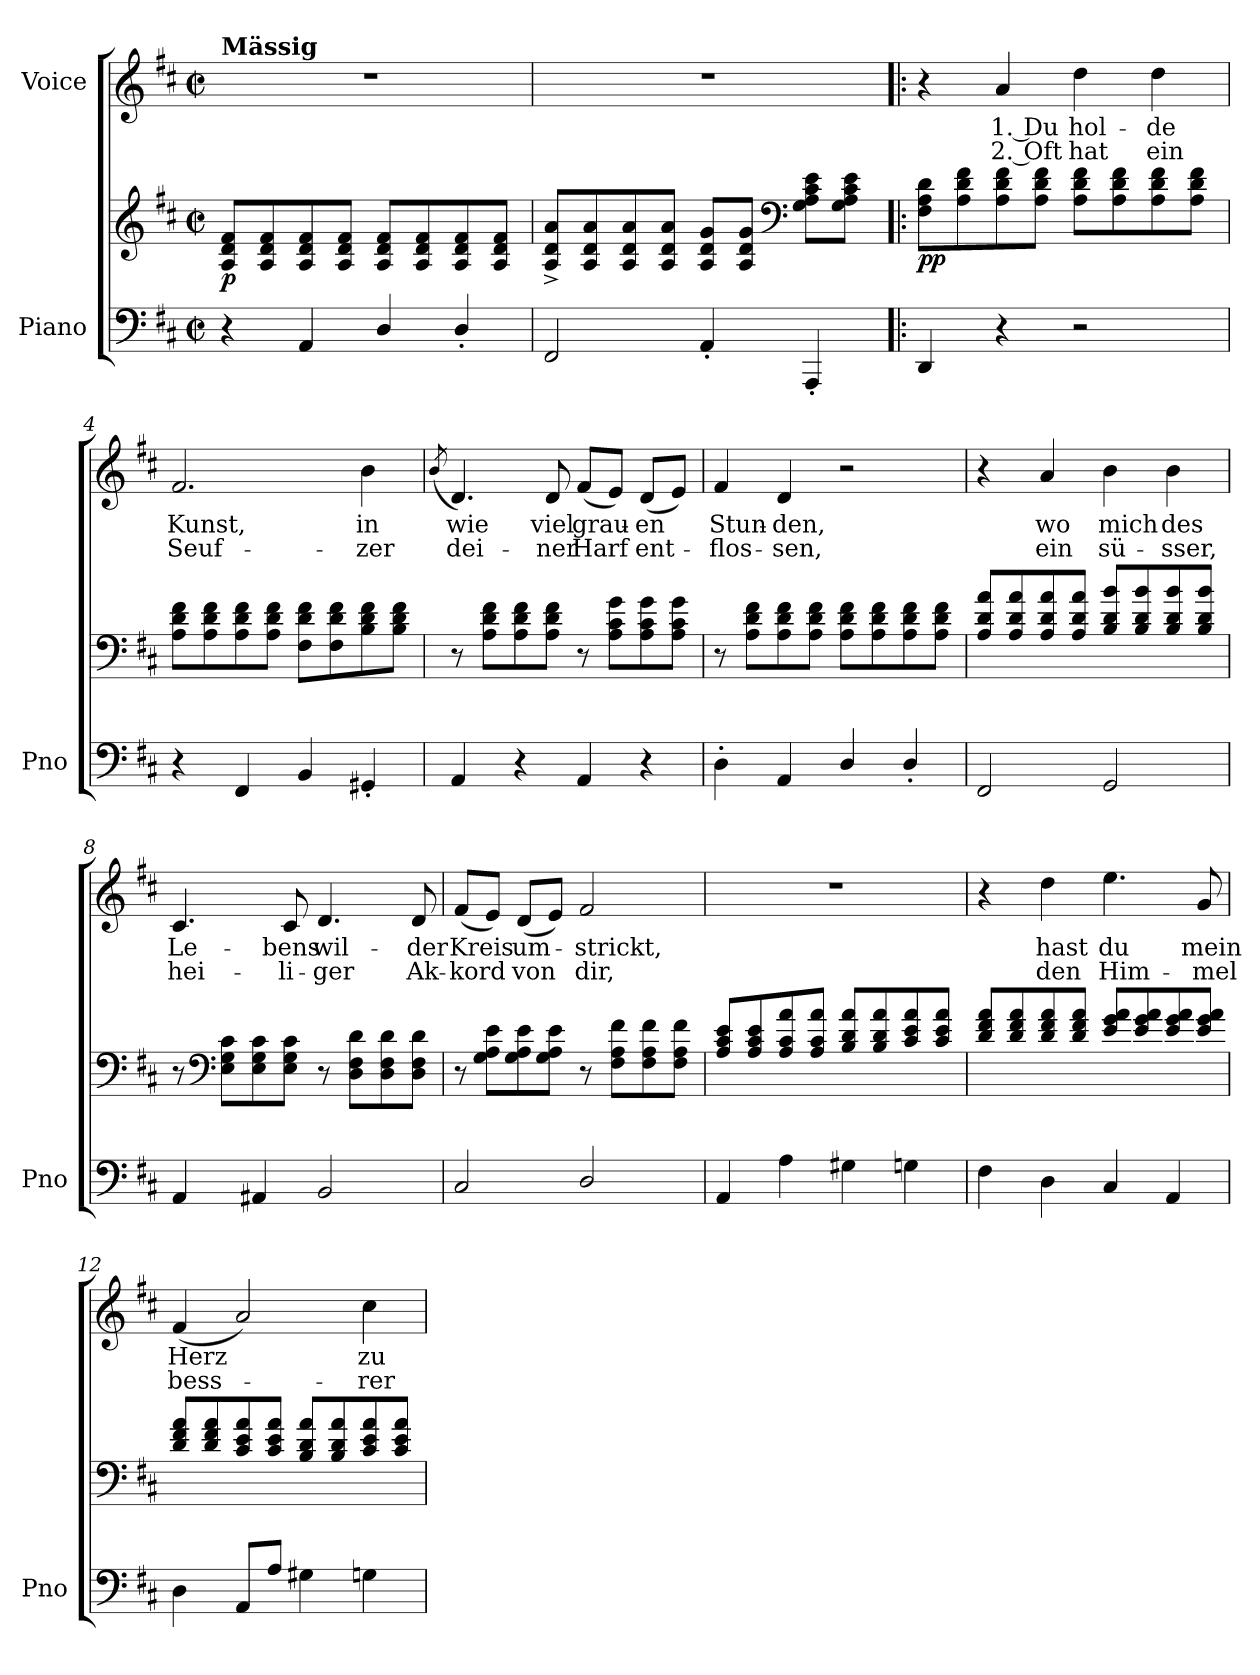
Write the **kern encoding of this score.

**kern	**kern	**dynam	**kern	**text	**text
*part2	*part2	*part2	*part1	*part1	*part1
*staff3	*staff2	*staff2/3	*staff1	*staff1	*staff1
*I"Piano	*	*	*I"Voice	*	*
*I'Pno	*	*	*	*	*
*clefF4	*clefG2	*	*clefG2	*	*
*k[f#c#]	*k[f#c#]	*	*k[f#c#]	*	*
*M2/2	*M2/2	*	*M2/2	*	*
*met(c|)	*met(c|)	*	*met(c|)	*	*
=1	=1	=1	=1	=1	=1
!	!	!	!LO:TX:a:B:t=Mässig	!	!
!	!	!LO:DY:b	!	!	!
4r	8A/ 8d/ 8f#/L	p	1r	.	.
.	8A/ 8d/ 8f#/	.	.	.	.
4AA/	8A/ 8d/ 8f#/	.	.	.	.
.	8A/ 8d/ 8f#/J	.	.	.	.
4D/	8A/ 8d/ 8f#/L	.	.	.	.
.	8A/ 8d/ 8f#/	.	.	.	.
4D'/	8A/ 8d/ 8f#/	.	.	.	.
.	8A/ 8d/ 8f#/J	.	.	.	.
=2	=2	=2	=2	=2	=2
2FF#/	8A/^ 8d/^ 8a/^L	.	1r	.	.
.	8A/ 8d/ 8a/	.	.	.	.
.	8A/ 8d/ 8a/	.	.	.	.
.	8A/ 8d/ 8a/J	.	.	.	.
4AA'/	8A/ 8d/ 8g/L	.	.	.	.
.	8A/ 8d/ 8g/J	.	.	.	.
*	*clefF4	*	*	*	*
4AAA'/	8G\ 8A\ 8c#\ 8e\L	.	.	.	.
.	8G\ 8A\ 8c#\ 8e\J	.	.	.	.
=3!|:	=3!|:	=3!|:	=3!|:	=3!|:	=3!|:
!	!	!LO:DY:b	!	!	!
4DD/	8F#\ 8A\ 8d\L	pp	4r	.	.
.	8A\ 8d\ 8f#\	.	.	.	.
!	!	!	!	!LO:LY:b	!LO:LY:b
4r	8A\ 8d\ 8f#\	.	4a/	1. Du	2. Oft
.	8A\ 8d\ 8f#\J	.	.	.	.
!	!	!	!	!LO:LY:b	!LO:LY:b
2r	8A\ 8d\ 8f#\L	.	4dd\	hol-	hat
.	8A\ 8d\ 8f#\	.	.	.	.
!	!	!	!	!LO:LY:b	!LO:LY:b
.	8A\ 8d\ 8f#\	.	4dd\	de	ein
.	8A\ 8d\ 8f#\J	.	.	.	.
=4	=4	=4	=4	=4	=4
!	!	!	!	!LO:LY:b	!LO:LY:b
4r	8A\ 8d\ 8f#\L	.	2.f#/	-Kunst,	Seuf-
.	8A\ 8d\ 8f#\	.	.	.	.
4FF#/	8A\ 8d\ 8f#\	.	.	.	.
.	8A\ 8d\ 8f#\J	.	.	.	.
4BB/	8F#\ 8d\ 8f#\L	.	.	.	.
.	8F#\ 8d\ 8f#\	.	.	.	.
!	!	!	!	!LO:LY:b	!LO:LY:b
4GG#X'/	8B\ 8d\ 8f#\	.	4b\	in	-zer
.	8B\ 8d\ 8f#\J	.	.	.	.
=5	=5	=5	=5	=5	=5
.	.	.	(<8qb/	.	.
!	!	!	!	!LO:LY:b	!LO:LY:b
4AA/	8r	.	4.d/)	wie	dei-
.	8A\ 8d\ 8f#\L	.	.	.	.
4r	8A\ 8d\ 8f#\	.	.	.	.
!	!	!	!	!LO:LY:b	!LO:LY:b
.	8A\ 8d\ 8f#\J	.	8d/	viel	-ner
!	!	!	!	!LO:LY:b	!LO:LY:b
4AA/	8r	.	(<8f#/L	grau-	Harf
.	8A\ 8c#\ 8g\L	.	8e/J)	.	.
!	!	!	!	!LO:LY:b	!LO:LY:b
4r	8A\ 8c#\ 8g\	.	(<8d/L	-en	ent-
.	8A\ 8c#\ 8g\J	.	8e/J)	.	.
!!LO:LB:g=z
=6	=6	=6	=6	=6	=6
!	!	!	!	!LO:LY:b	!LO:LY:b
4D'\	8r	.	4f#/	-Stun-	-flos-
.	8A\ 8d\ 8f#\L	.	.	.	.
!	!	!	!	!LO:LY:b	!LO:LY:b
4AA/	8A\ 8d\ 8f#\	.	4d/	den,	-sen,
.	8A\ 8d\ 8f#\J	.	.	.	.
4D/	8A\ 8d\ 8f#\L	.	2r	.	.
.	8A\ 8d\ 8f#\	.	.	.	.
4D'/	8A\ 8d\ 8f#\	.	.	.	.
.	8A\ 8d\ 8f#\J	.	.	.	.
=7	=7	=7	=7	=7	=7
2FF#/	8A/ 8d/ 8a/L	.	4r	.	.
.	8A/ 8d/ 8a/	.	.	.	.
!	!	!	!	!LO:LY:b	!LO:LY:b
.	8A/ 8d/ 8a/	.	4a/	wo	ein
.	8A/ 8d/ 8a/J	.	.	.	.
!	!	!	!	!LO:LY:b	!LO:LY:b
2GG/	8B/ 8d/ 8b/L	.	4b\	-mich	sü-
.	8B/ 8d/ 8b/	.	.	.	.
!	!	!	!	!LO:LY:b	!LO:LY:b
.	8B/ 8d/ 8b/	.	4b\	des	-sser,
.	8B/ 8d/ 8b/J	.	.	.	.
=8	=8	=8	=8	=8	=8
!	!	!	!	!LO:LY:b	!LO:LY:b
4AA/	8r	.	4.c#/	-Le-	hei-
*	*clefF4	*	*	*	*
.	8E\ 8G\ 8c#\L	.	.	.	.
4AA#X/	8E\ 8G\ 8c#\	.	.	.	.
!	!	!	!	!LO:LY:b	!LO:LY:b
.	8E\ 8G\ 8c#\J	.	8c#/	-bens	-li-
!	!	!	!	!LO:LY:b	!LO:LY:b
2BB/	8r	.	4.d/	wil-	-ger
.	8D\ 8F#\ 8d\L	.	.	.	.
.	8D\ 8F#\ 8d\	.	.	.	.
!	!	!	!	!LO:LY:b	!LO:LY:b
.	8D\ 8F#\ 8d\J	.	8d/	-der	Ak-
=9	=9	=9	=9	=9	=9
!	!	!	!	!LO:LY:b	!LO:LY:b
2C#/	8r	.	(<8f#/L	Kreis	-kord
.	8G\ 8A\ 8e\L	.	8e/J)	.	.
!	!	!	!	!LO:LY:b	!LO:LY:b
.	8G\ 8A\ 8e\	.	(<8d/L	um-	von
.	8G\ 8A\ 8e\J	.	8e/J)	.	.
!	!	!	!	!LO:LY:b	!LO:LY:b
2D/	8r	.	2f#/	strickt,	dir,
.	8F#\ 8A\ 8f#\L	.	.	.	.
.	8F#\ 8A\ 8f#\	.	.	.	.
.	8F#\ 8A\ 8f#\J	.	.	.	.
!!LO:LB:g=z
=10	=10	=10	=10	=10	=10
4AA/	8A/ 8c#/ 8e/L	.	1r	.	.
.	8A/ 8c#/ 8e/	.	.	.	.
4A\	8A/ 8c#/ 8a/	.	.	.	.
.	8A/ 8c#/ 8a/J	.	.	.	.
4G#X\	8B/ 8d/ 8a/L	.	.	.	.
.	8B/ 8d/ 8a/	.	.	.	.
4Gn\	8c#/ 8e/ 8a/	.	.	.	.
.	8c#/ 8e/ 8a/J	.	.	.	.
=11	=11	=11	=11	=11	=11
4F#\	8d/ 8f#/ 8a/L	.	4r	.	.
.	8d/ 8f#/ 8a/	.	.	.	.
!	!	!	!	!LO:LY:b	!LO:LY:b
4D\	8d/ 8f#/ 8a/	.	4dd\	hast	den
.	8d/ 8f#/ 8a/J	.	.	.	.
!	!	!	!	!LO:LY:b	!LO:LY:b
4C#/	8e/ 8g/ 8a/L	.	4.ee\	-du	Him-
.	8e/ 8g/ 8a/	.	.	.	.
4AA/	8e/ 8g/ 8a/	.	.	.	.
!	!	!	!	!LO:LY:b	!LO:LY:b
.	8e/ 8g/ 8a/J	.	8g/	mein	-mel
=12	=12	=12	=12	=12	=12
!	!	!	!	!LO:LY:b	!LO:LY:b
4D\	8d/ 8f#/ 8a/L	.	(<4f#/	-Herz	bess-
.	8d/ 8f#/ 8a/	.	.	.	.
8AA/L	8c#/ 8e/ 8a/	.	2a/)	.	.
8A/J	8c#/ 8e/ 8a/J	.	.	.	.
4G#X\	8B/ 8d/ 8a/L	.	.	.	.
.	8B/ 8d/ 8a/	.	.	.	.
!	!	!	!	!LO:LY:b	!LO:LY:b
4Gn\	8c#/ 8e/ 8a/	.	4cc#\	zu	-rer
.	8c#/ 8e/ 8a/J	.	.	.	.
=	=	=	=	=	=
*-	*-	*-	*-	*-	*-
